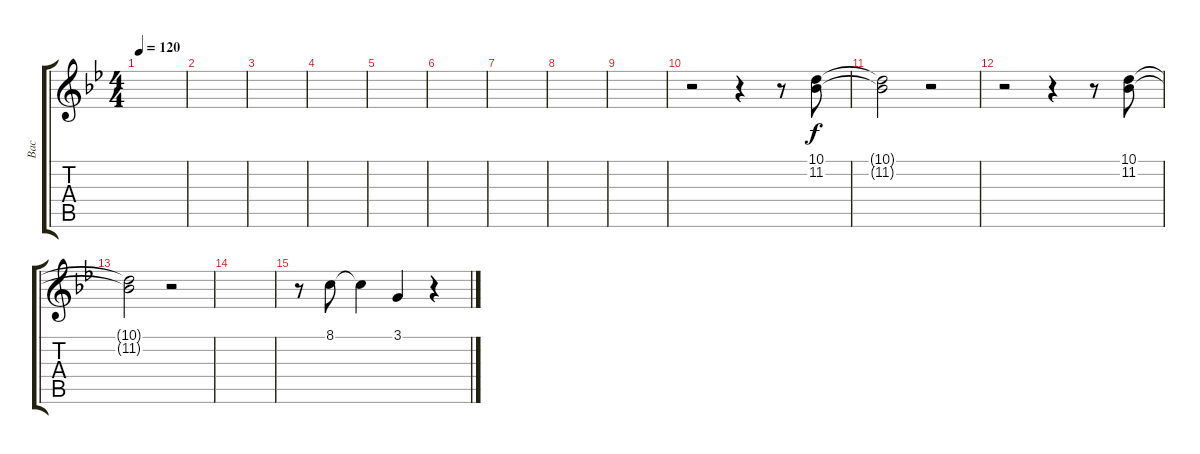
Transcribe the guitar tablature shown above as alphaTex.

\track ("Bac" "Bac") {instrument choiraahs}
\staff {score tabs}
\tuning (E4 B3 G3 D3 A2 E2) {hide}
\ts (4 4)
\tempo 120
\clef g2
\ks bb
|
|
|
|
|
|
|
|
|
r.2 r.4 r.8 (10.1 11.2).8 |
(10.1{t} 11.2{t}).2 r.2 |
r.2 r.4 r.8 (10.1 11.2).8 |
(10.1{t} 11.2{t}).2 r.2 |
|
r.8 8.1.8 8.1{t}.4 3.1.4 r.4
